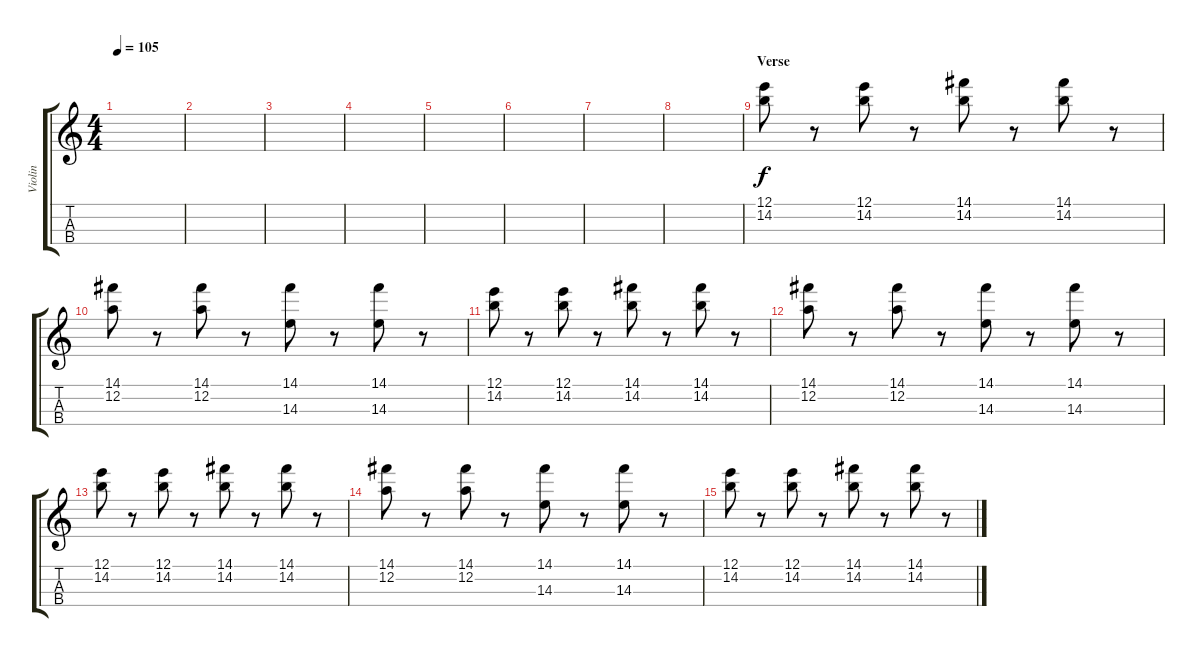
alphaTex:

\track ("Violin" "Violin") {instrument violin}
\staff {score tabs}
\tuning (E5 A4 D4 G3) {hide}
\ts (4 4)
\tempo 105
\clef g2
\ks c
|
|
|
|
|
|
|
|
\section ("" "Verse")
(12.1 14.2).8 r.8 (12.1 14.2).8 r.8 (14.1 14.2).8 r.8 (14.1 14.2).8 r.8 |
(14.1 12.2).8 r.8 (14.1 12.2).8 r.8 (14.1 14.3).8 r.8 (14.1 14.3).8 r.8 |
(12.1 14.2).8 r.8 (12.1 14.2).8 r.8 (14.1 14.2).8 r.8 (14.1 14.2).8 r.8 |
(14.1 12.2).8 r.8 (14.1 12.2).8 r.8 (14.1 14.3).8 r.8 (14.1 14.3).8 r.8 |
(12.1 14.2).8 r.8 (12.1 14.2).8 r.8 (14.1 14.2).8 r.8 (14.1 14.2).8 r.8 |
(14.1 12.2).8 r.8 (14.1 12.2).8 r.8 (14.1 14.3).8 r.8 (14.1 14.3).8 r.8 |
(12.1 14.2).8 r.8 (12.1 14.2).8 r.8 (14.1 14.2).8 r.8 (14.1 14.2).8 r.8
